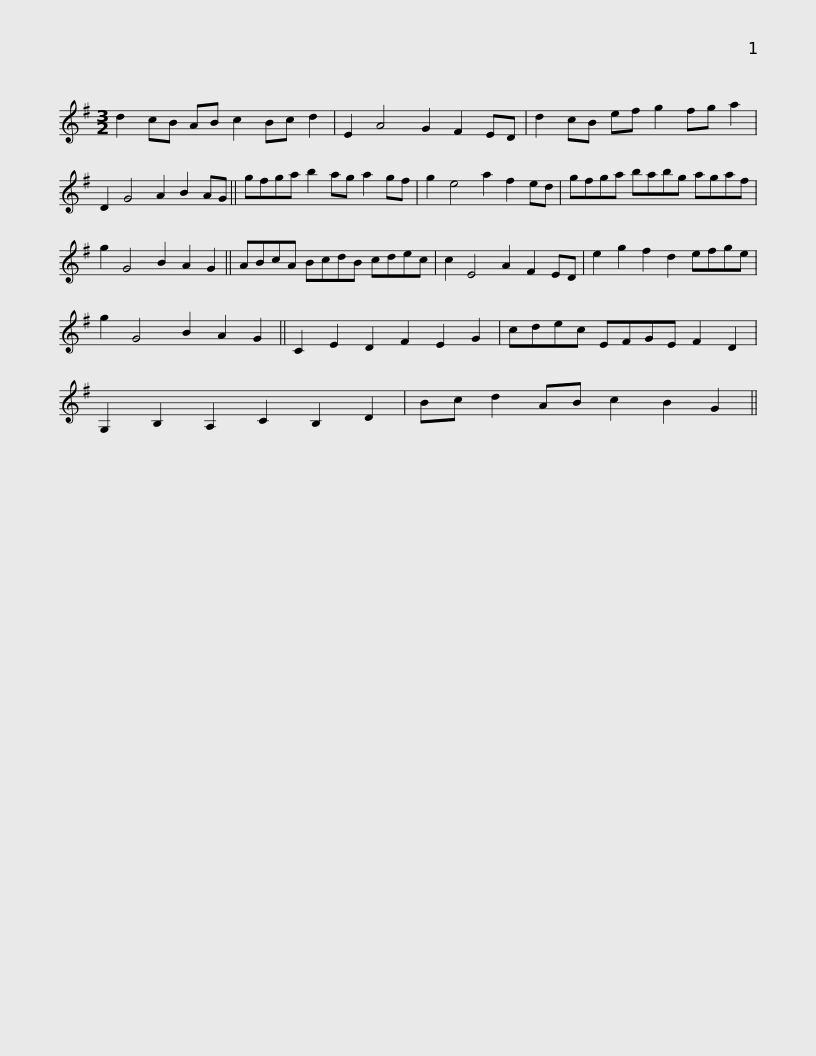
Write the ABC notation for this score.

X:1
L:1/8
M:3/2
I:linebreak $
K:G
V:1 treble
V:1
 d2 cB AB c2 Bc d2 | E2 A4 G2 F2 ED | d2 cB ef g2 fg a2 | D2 G4 A2 B2 AG || gfga b2 ag a2 gf |$ %5
 g2 e4 a2 f2 ed | gfga babg agaf | g2 G4 B2 A2 G2 || ABcA BcdB cdec | c2 E4 A2 F2 ED |$ %10
 e2 g2 f2 d2 efge | g2 G4 B2 A2 G2 || C2 E2 D2 F2 E2 G2 | cdec EFGE F2 D2 | G,2 B,2 A,2 C2 B,2 D2 |$ %15
 Bc d2 AB c2 B2 G2 || %16
